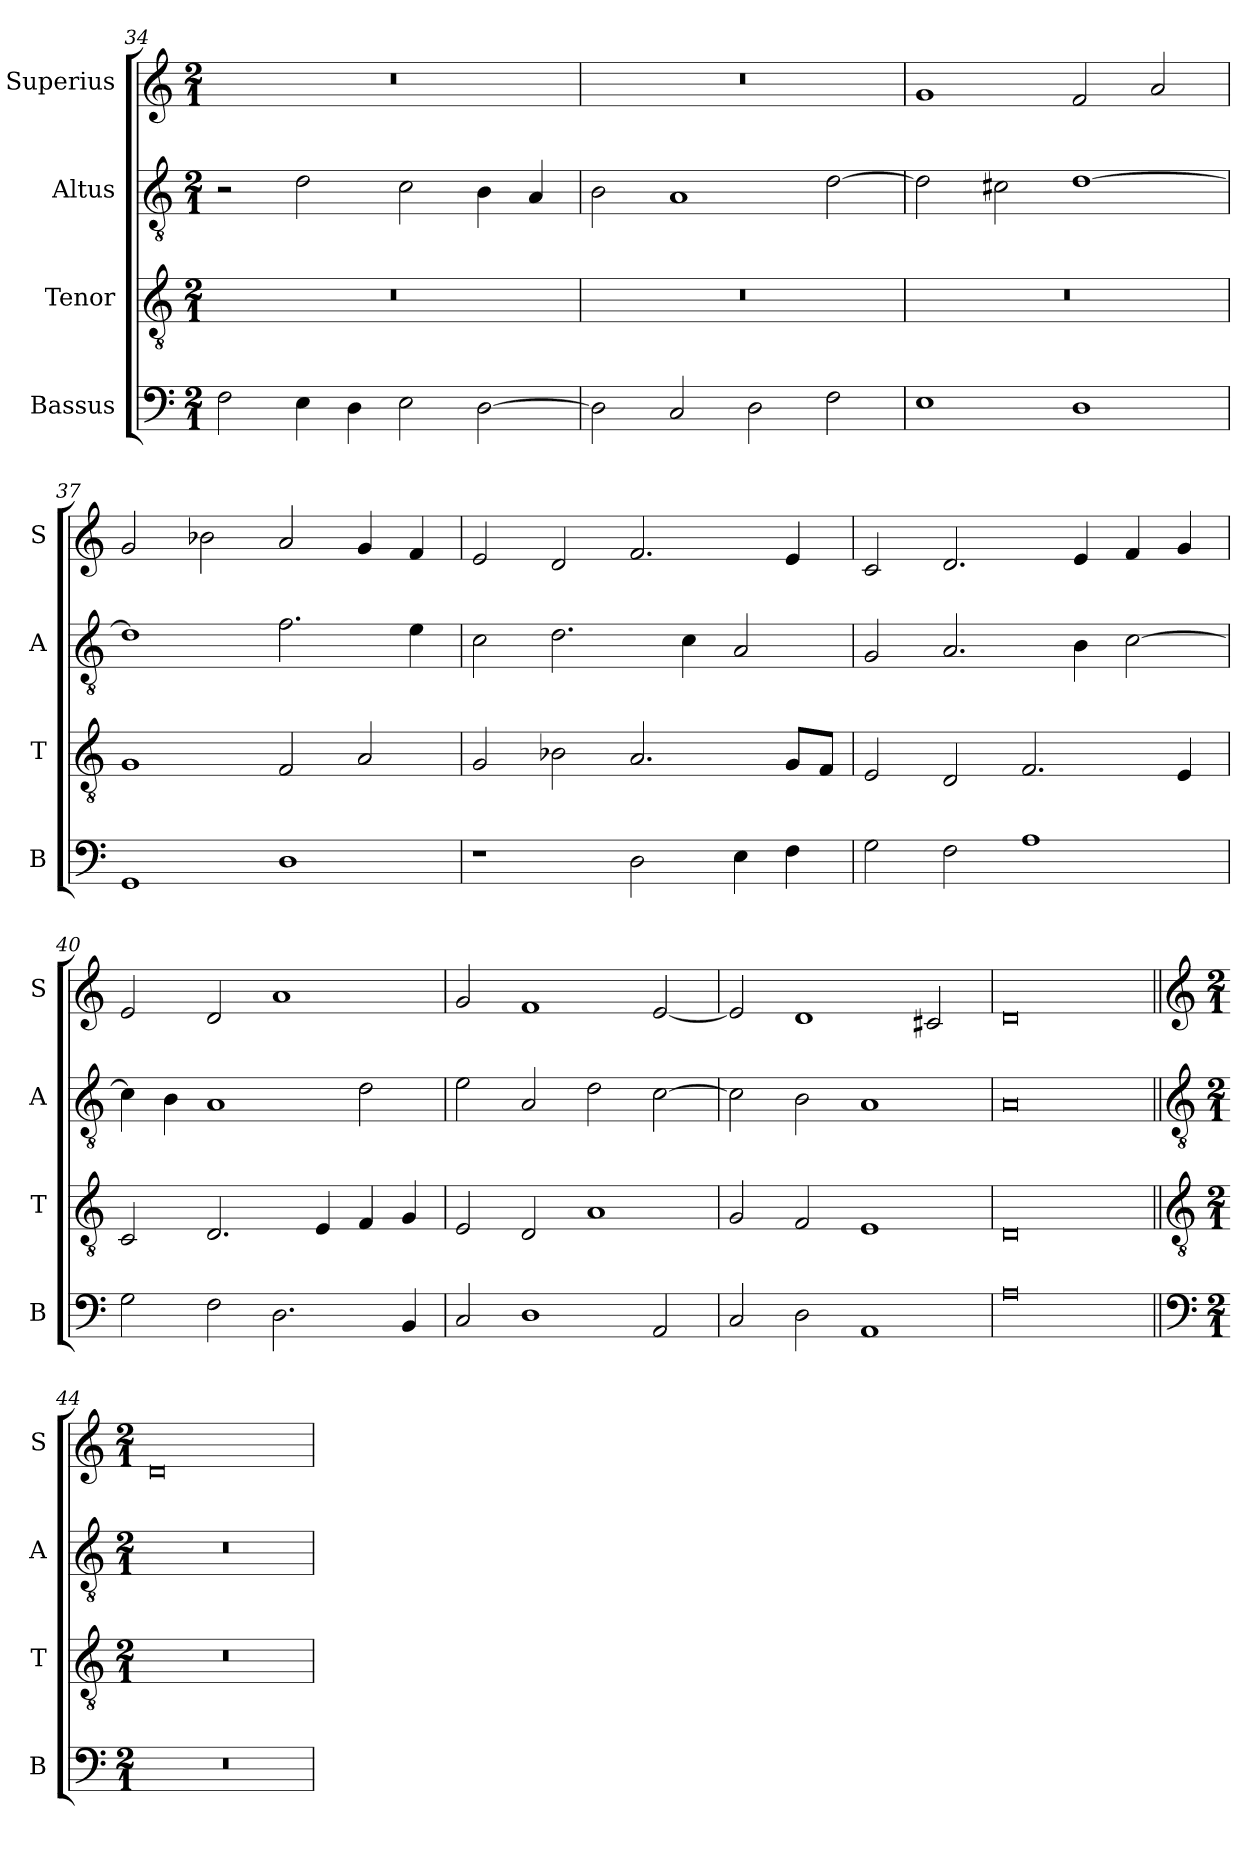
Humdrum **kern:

**kern	**kern	**kern	**kern
*part4	*part3	*part2	*part1
*staff4	*staff3	*staff2	*staff1
*I"Bassus	*I"Tenor	*I"Altus	*I"Superius
*I'B	*I'T	*I'A	*I'S
*clefF4	*clefGv2	*clefGv2	*clefG2
*k[]	*k[]	*k[]	*k[]
*M2/1	*M2/1	*M2/1	*M2/1
=34	=34	=34	=34
2F\	0r	2r	0r
4E\	.	2d\	.
4D\	.	.	.
2E\	.	2c\	.
[2D\	.	4B\	.
.	.	4A/	.
=35	=35	=35	=35
2D\]	0r	2B\	0r
2C/	.	1A	.
2D\	.	.	.
2F\	.	[2d\	.
=36	=36	=36	=36
1E	0r	2d\]	1g
.	.	2c#X\	.
1D	.	[1d	2f/
.	.	.	2a/
=37	=37	=37	=37
1GG	1G	1d]	2g/
.	.	.	2b-X\
1D	2F/	2.f\	2a/
.	2A/	.	4g/
.	.	4e\	4f/
=38	=38	=38	=38
1r	2G/	2c\	2e/
.	2B-X\	2.d\	2d/
2D\	2.A/	.	2.f/
.	.	4c\	.
4E\	.	2A/	.
4F\	8G/L	.	4e/
.	8F/J	.	.
=39	=39	=39	=39
2G\	2E/	2G/	2c/
2F\	2D/	2.A/	2.d/
1A	2.F/	.	.
.	.	4B\	4e/
.	.	[2c\	4f/
.	4E/	.	4g/
=40	=40	=40	=40
2G\	2C/	4c\]	2e/
.	.	4B\	.
2F\	2.D/	1A	2d/
2.D\	.	.	1a
.	4E/	.	.
.	4F/	2d\	.
4BB/	4G/	.	.
=41	=41	=41	=41
2C/	2E/	2e\	2g/
1D	2D/	2A/	1f
.	1A	2d\	.
2AA/	.	[2c\	[2e/
=42	=42	=42	=42
2C/	2G/	2c\]	2e/]
2D\	2F/	2B\	1d
1AA	1E	1A	.
.	.	.	2c#X/
=43	=43	=43	=43
0A	0D	0A	0d
!!LO:LB:g=z
=44||	=44||	=44||	=44||
*clefF4	*clefGv2	*clefGv2	*clefG2
*k[]	*k[]	*k[]	*k[]
*M2/1	*M2/1	*M2/1	*M2/1
0r	0r	0r	0d
=	=	=	=
*-	*-	*-	*-
